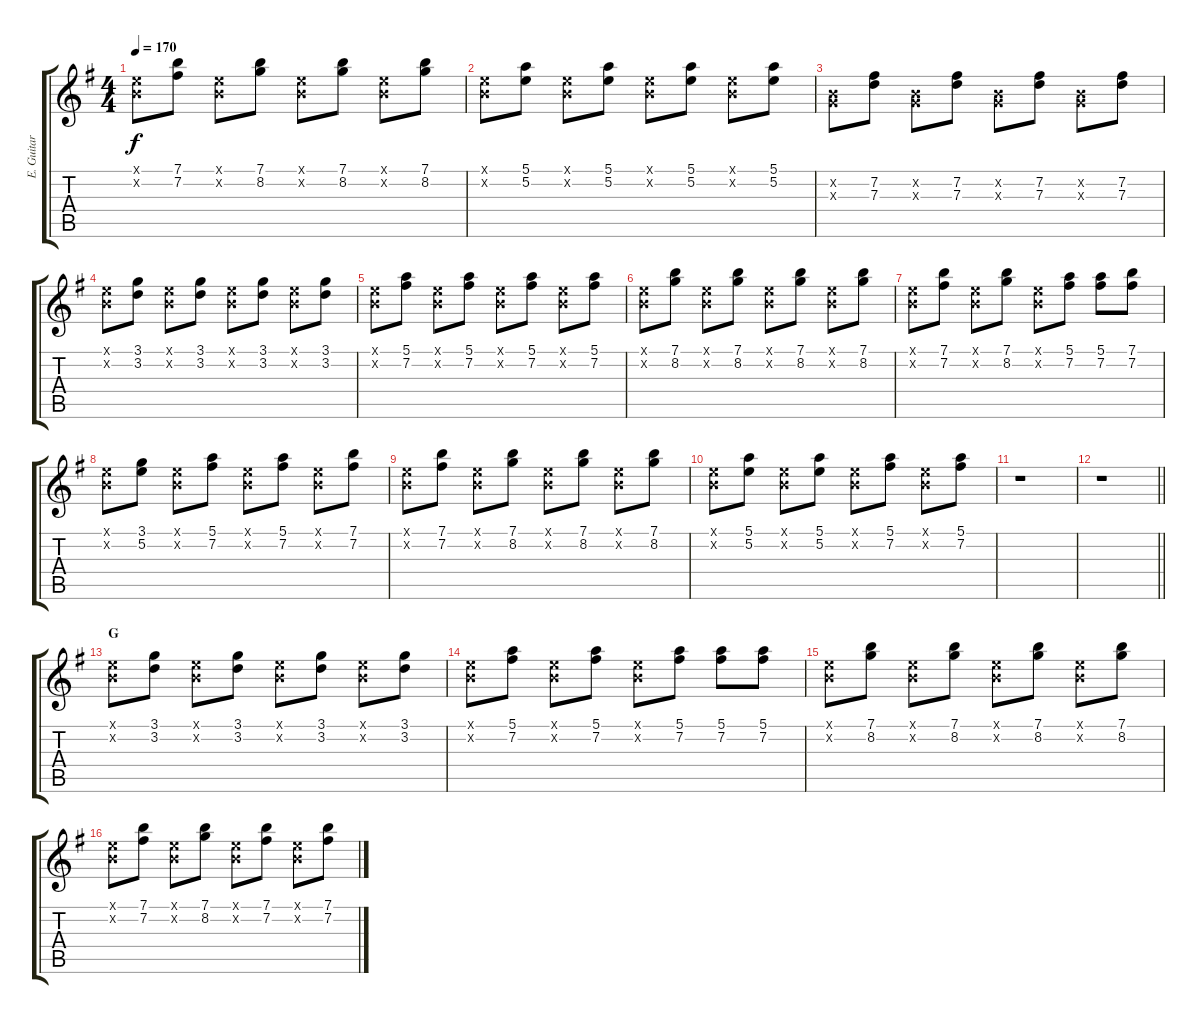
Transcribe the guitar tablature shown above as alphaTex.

\track ("E. Guitar I" "E. Guitar ") {instrument electricguitarclean}
\staff {score tabs}
\tuning (E4 B3 G3 D3 A2 E2) {hide}
\ts (4 4)
\tempo 170
\clef g2
\ks g
(0.1{x} 0.2{x}).8{dy f} (7.1 7.2).8 (0.1{x} 0.2{x}).8 (7.1 8.2).8 (0.1{x} 0.2{x}).8 (7.1 8.2).8 (0.1{x} 0.2{x}).8 (7.1 8.2).8 |
(0.1{x} 0.2{x}).8 (5.1 5.2).8 (0.1{x} 0.2{x}).8 (5.1 5.2).8 (0.1{x} 0.2{x}).8 (5.1 5.2).8 (0.1{x} 0.2{x}).8 (5.1 5.2).8 |
(0.2{x} 0.3{x}).8 (7.2 7.3).8 (0.2{x} 0.3{x}).8 (7.2 7.3).8 (0.2{x} 0.3{x}).8 (7.2 7.3).8 (0.2{x} 0.3{x}).8 (7.2 7.3).8 |
(0.1{x} 0.2{x}).8 (3.1 3.2).8 (0.1{x} 0.2{x}).8 (3.1 3.2).8 (0.1{x} 0.2{x}).8 (3.1 3.2).8 (0.1{x} 0.2{x}).8 (3.1 3.2).8 |
(0.1{x} 0.2{x}).8 (5.1 7.2).8 (0.1{x} 0.2{x}).8 (5.1 7.2).8 (0.1{x} 0.2{x}).8 (5.1 7.2).8 (0.1{x} 0.2{x}).8 (5.1 7.2).8 |
(0.1{x} 0.2{x}).8 (7.1 8.2).8 (0.1{x} 0.2{x}).8 (7.1 8.2).8 (0.1{x} 0.2{x}).8 (7.1 8.2).8 (0.1{x} 0.2{x}).8 (7.1 8.2).8 |
(0.1{x} 0.2{x}).8 (7.1 7.2).8 (0.1{x} 0.2{x}).8 (7.1 8.2).8 (0.1{x} 0.2{x}).8 (5.1 7.2).8 (5.1 7.2).8 (7.1 7.2).8 |
(0.1{x} 0.2{x}).8 (3.1 5.2).8 (0.1{x} 0.2{x}).8 (5.1 7.2).8 (0.1{x} 0.2{x}).8 (5.1 7.2).8 (0.1{x} 0.2{x}).8 (7.1 7.2).8 |
(0.1{x} 0.2{x}).8 (7.1 7.2).8 (0.1{x} 0.2{x}).8 (7.1 8.2).8 (0.1{x} 0.2{x}).8 (7.1 8.2).8 (0.1{x} 0.2{x}).8 (7.1 8.2).8 |
(0.1{x} 0.2{x}).8 (5.1 5.2).8 (0.1{x} 0.2{x}).8 (5.1 5.2).8 (0.1{x} 0.2{x}).8 (5.1 7.2).8 (0.1{x} 0.2{x}).8 (5.1 7.2).8 |
r.1 |
\barLineRight lightlight
r.1 |
\section ("" "G")
(0.1{x} 0.2{x}).8 (3.1 3.2).8 (0.1{x} 0.2{x}).8 (3.1 3.2).8 (0.1{x} 0.2{x}).8 (3.1 3.2).8 (0.1{x} 0.2{x}).8 (3.1 3.2).8 |
(0.1{x} 0.2{x}).8 (5.1 7.2).8 (0.1{x} 0.2{x}).8 (5.1 7.2).8 (0.1{x} 0.2{x}).8 (5.1 7.2).8 (5.1 7.2).8 (5.1 7.2).8 |
(0.1{x} 0.2{x}).8 (7.1 8.2).8 (0.1{x} 0.2{x}).8 (7.1 8.2).8 (0.1{x} 0.2{x}).8 (7.1 8.2).8 (0.1{x} 0.2{x}).8 (7.1 8.2).8 |
(0.1{x} 0.2{x}).8 (7.1 7.2).8 (0.1{x} 0.2{x}).8 (7.1 8.2).8 (0.1{x} 0.2{x}).8 (7.1 7.2).8 (0.1{x} 0.2{x}).8 (7.1 7.2).8
